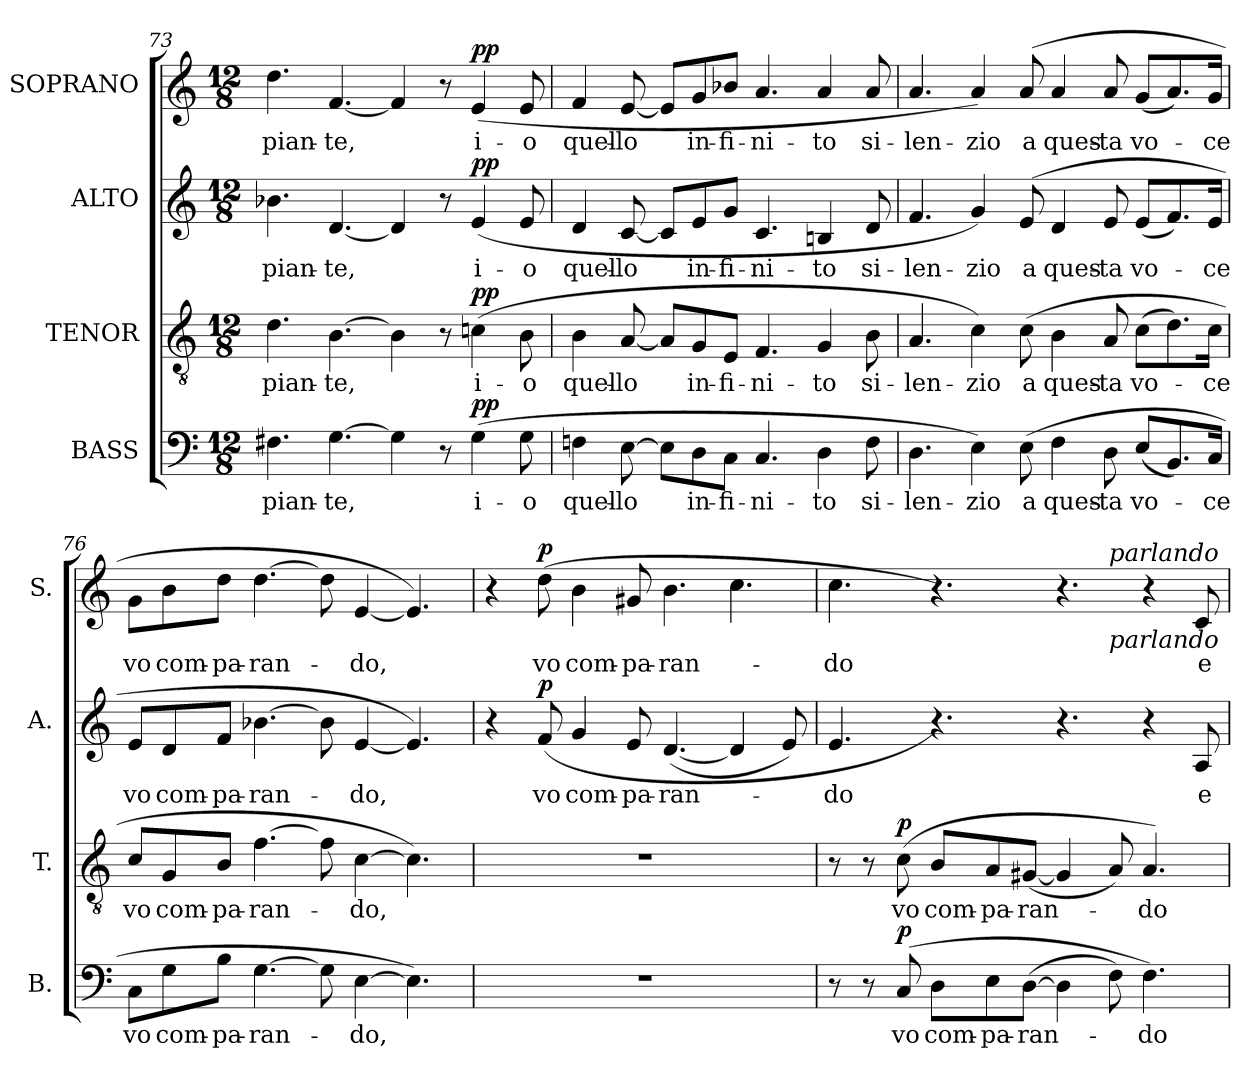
**kern	**text	**dynam	**kern	**text	**dynam	**kern	**text	**dynam	**kern	**text	**dynam
*part4	*part4	*part4	*part3	*part3	*part3	*part2	*part2	*part2	*part1	*part1	*part1
*staff4	*staff4	*staff4	*staff3	*staff3	*staff3	*staff2	*staff2	*staff2	*staff1	*staff1	*staff1
*I"BASS	*	*	*I"TENOR	*	*	*I"ALTO	*	*	*I"SOPRANO	*	*
*I'B.	*	*	*I'T.	*	*	*I'A.	*	*	*I'S.	*	*
*clefF4	*	*	*clefGv2	*	*	*clefG2	*	*	*clefG2	*	*
*	*	*	*ITrd7c12	*	*	*	*	*	*	*	*
*k[]	*	*	*k[]	*	*	*k[]	*	*	*k[]	*	*
*C:	*	*	*C:	*	*	*C:	*	*	*C:	*	*
*M12/8	*	*	*M12/8	*	*	*M12/8	*	*	*M12/8	*	*
=73	=73	=73	=73	=73	=73	=73	=73	=73	=73	=73	=73
!	!LO:LY:b:color=#000000	!	!	!	!	!	!	!	!	!	!
!	!	!	!	!LO:LY:b:color=#000000	!	!	!	!	!	!	!
!	!	!	!	!	!	!	!LO:LY:b:color=#000000	!	!	!	!
!	!	!	!	!	!	!	!	!	!	!LO:LY:b:color=#000000	!
4.F#Xi\	pian-	.	4.Di\	pian-	.	4.b-Xi\	pian-	.	4.ddi\	pian-	.
!	!LO:LY:b:color=#000000	!	!	!	!	!	!	!	!	!	!
!	!	!	!	!LO:LY:b:color=#000000	!	!	!	!	!	!	!
!	!	!	!	!	!	!	!LO:LY:b:color=#000000	!	!	!	!
!	!	!	!	!	!	!	!	!	!	!LO:LY:b:color=#000000	!
[>4.Gi\	-te,	.	[>4.BBi\	-te,	.	[<4.di/	-te,	.	[<4.fi/	-te,	.
4Gi\]	.	.	4BBi\]	.	.	4di/]	.	.	4fi/]	.	.
8r	.	.	8r	.	.	8r	.	.	8r	.	.
!	!LO:LY:b:color=#000000	!	!	!	!	!	!	!	!	!	!
!	!	!	!	!LO:LY:b:color=#000000	!	!	!	!	!	!	!
!	!	!	!	!	!	!	!LO:LY:b:color=#000000	!	!	!	!
!	!	!	!	!	!	!	!	!	!	!LO:LY:b:color=#000000	!
(4Gi\	i-	pp	(4Cni\	i-	pp	(4ei/	i-	pp	(4ei/	i-	pp
!	!LO:LY:b:color=#000000	!	!	!	!	!	!	!	!	!	!
!	!	!	!	!LO:LY:b:color=#000000	!	!	!	!	!	!	!
!	!	!	!	!	!	!	!LO:LY:b:color=#000000	!	!	!	!
!	!	!	!	!	!	!	!	!	!	!LO:LY:b:color=#000000	!
8Gi\	-o	.	8BBi\	-o	.	8ei/	-o	.	8ei/	-o	.
=74	=74	=74	=74	=74	=74	=74	=74	=74	=74	=74	=74
!	!LO:LY:b:color=#000000	!	!	!	!	!	!	!	!	!	!
!	!	!	!	!LO:LY:b:color=#000000	!	!	!	!	!	!	!
!	!	!	!	!	!	!	!LO:LY:b:color=#000000	!	!	!	!
!	!	!	!	!	!	!	!	!	!	!LO:LY:b:color=#000000	!
4Fni\	quel-	.	4BBi\	quel-	.	4di/	quel-	.	4fi/	quel-	.
!	!LO:LY:b:color=#000000	!	!	!	!	!	!	!	!	!	!
!	!	!	!	!LO:LY:b:color=#000000	!	!	!	!	!	!	!
!	!	!	!	!	!	!	!LO:LY:b:color=#000000	!	!	!	!
!	!	!	!	!	!	!	!	!	!	!LO:LY:b:color=#000000	!
[>8Ei\	-lo	.	[<8AAi/	-lo	.	[<8ci/	-lo	.	[<8ei/	-lo	.
8Ei\L]	.	.	8AAi/L]	.	.	8ci/L]	.	.	8ei/L]	.	.
!	!LO:LY:b:color=#000000	!	!	!	!	!	!	!	!	!	!
!	!	!	!	!LO:LY:b:color=#000000	!	!	!	!	!	!	!
!	!	!	!	!	!	!	!LO:LY:b:color=#000000	!	!	!	!
!	!	!	!	!	!	!	!	!	!	!LO:LY:b:color=#000000	!
8Di\	in-	.	8GGi/	in-	.	8ei/	in-	.	8gi/	in-	.
!	!LO:LY:b:color=#000000	!	!	!	!	!	!	!	!	!	!
!	!	!	!	!LO:LY:b:color=#000000	!	!	!	!	!	!	!
!	!	!	!	!	!	!	!LO:LY:b:color=#000000	!	!	!	!
!	!	!	!	!	!	!	!	!	!	!LO:LY:b:color=#000000	!
8Ci\J	-fi-	.	8EEi/J	-fi-	.	8gi/J	-fi-	.	8b-Xi/J	-fi-	.
!	!LO:LY:b:color=#000000	!	!	!	!	!	!	!	!	!	!
!	!	!	!	!LO:LY:b:color=#000000	!	!	!	!	!	!	!
!	!	!	!	!	!	!	!LO:LY:b:color=#000000	!	!	!	!
!	!	!	!	!	!	!	!	!	!	!LO:LY:b:color=#000000	!
4.Ci/	-ni-	.	4.FFi/	-ni-	.	4.ci/	-ni-	.	4.ai/	-ni-	.
!	!LO:LY:b:color=#000000	!	!	!	!	!	!	!	!	!	!
!	!	!	!	!LO:LY:b:color=#000000	!	!	!	!	!	!	!
!	!	!	!	!	!	!	!LO:LY:b:color=#000000	!	!	!	!
!	!	!	!	!	!	!	!	!	!	!LO:LY:b:color=#000000	!
4Di\	-to	.	4GGi/	-to	.	4Bni/	-to	.	4ai/	-to	.
!	!LO:LY:b:color=#000000	!	!	!	!	!	!	!	!	!	!
!	!	!	!	!LO:LY:b:color=#000000	!	!	!	!	!	!	!
!	!	!	!	!	!	!	!LO:LY:b:color=#000000	!	!	!	!
!	!	!	!	!	!	!	!	!	!	!LO:LY:b:color=#000000	!
8Fi\	si-	.	8BBi\	si-	.	8di/	si-	.	8ai/	si-	.
!!LO:PB:g=z
=75	=75	=75	=75	=75	=75	=75	=75	=75	=75	=75	=75
!	!LO:LY:b:color=#000000	!	!	!	!	!	!	!	!	!	!
!	!	!	!	!LO:LY:b:color=#000000	!	!	!	!	!	!	!
!	!	!	!	!	!	!	!LO:LY:b:color=#000000	!	!	!	!
!	!	!	!	!	!	!	!	!	!	!LO:LY:b:color=#000000	!
4.Di\	-len-	.	4.AAi/	-len-	.	4.fi/	-len-	.	4.ai/	-len-	.
!	!LO:LY:b:color=#000000	!	!	!	!	!	!	!	!	!	!
!	!	!	!	!LO:LY:b:color=#000000	!	!	!	!	!	!	!
!	!	!	!	!	!	!	!LO:LY:b:color=#000000	!	!	!	!
!	!	!	!	!	!	!	!	!	!	!LO:LY:b:color=#000000	!
4Ei\)	-zio	.	4Ci\)	-zio	.	4gi/)	-zio	.	4ai/)	-zio	.
!	!LO:LY:b:color=#000000	!	!	!	!	!	!	!	!	!	!
!	!	!	!	!LO:LY:b:color=#000000	!	!	!	!	!	!	!
!	!	!	!	!	!	!	!LO:LY:b:color=#000000	!	!	!	!
!	!	!	!	!	!	!	!	!	!	!LO:LY:b:color=#000000	!
(8Ei\	a	.	(8Ci\	a	.	(8ei/	a	.	(8ai/	a	.
!	!LO:LY:b:color=#000000	!	!	!	!	!	!	!	!	!	!
!	!	!	!	!LO:LY:b:color=#000000	!	!	!	!	!	!	!
!	!	!	!	!	!	!	!LO:LY:b:color=#000000	!	!	!	!
!	!	!	!	!	!	!	!	!	!	!LO:LY:b:color=#000000	!
4Fi\	ques-	.	4BBi\	ques-	.	4di/	ques-	.	4ai/	ques-	.
!	!LO:LY:b:color=#000000	!	!	!	!	!	!	!	!	!	!
!	!	!	!	!LO:LY:b:color=#000000	!	!	!	!	!	!	!
!	!	!	!	!	!	!	!LO:LY:b:color=#000000	!	!	!	!
!	!	!	!	!	!	!	!	!	!	!LO:LY:b:color=#000000	!
8Di\	-ta	.	8AAi/	-ta	.	8ei/	-ta	.	8ai/	-ta	.
!	!LO:LY:b:color=#000000	!	!	!	!	!	!	!	!	!	!
!	!	!	!	!LO:LY:b:color=#000000	!	!	!	!	!	!	!
!	!	!	!	!	!	!	!LO:LY:b:color=#000000	!	!	!	!
!	!	!	!	!	!	!	!	!	!	!LO:LY:b:color=#000000	!
(8Ei/L	vo-	.	(8Ci\L	vo-	.	(8ei/L	vo-	.	(8gi/L	vo-	.
8.BBi/)	.	.	8.Di\)	.	.	8.fi/)	.	.	8.ai/)	.	.
!	!LO:LY:b:color=#000000	!	!	!	!	!	!	!	!	!	!
!	!	!	!	!LO:LY:b:color=#000000	!	!	!	!	!	!	!
!	!	!	!	!	!	!	!LO:LY:b:color=#000000	!	!	!	!
!	!	!	!	!	!	!	!	!	!	!LO:LY:b:color=#000000	!
16Ci/Jk	-ce	.	16Ci\Jk	-ce	.	16ei/Jk	-ce	.	16gi/Jk	-ce	.
=76	=76	=76	=76	=76	=76	=76	=76	=76	=76	=76	=76
!	!LO:LY:b:color=#000000	!	!	!	!	!	!	!	!	!	!
!	!	!	!	!LO:LY:b:color=#000000	!	!	!	!	!	!	!
!	!	!	!	!	!	!	!LO:LY:b:color=#000000	!	!	!	!
!	!	!	!	!	!	!	!	!	!	!LO:LY:b:color=#000000	!
8Ci\L	vo	.	8Ci/L	vo	.	8ei/L	vo	.	8gi\L	vo	.
!	!LO:LY:b:color=#000000	!	!	!	!	!	!	!	!	!	!
!	!	!	!	!LO:LY:b:color=#000000	!	!	!	!	!	!	!
!	!	!	!	!	!	!	!LO:LY:b:color=#000000	!	!	!	!
!	!	!	!	!	!	!	!	!	!	!LO:LY:b:color=#000000	!
8Gi\	com-	.	8GGi/	com-	.	8di/	com-	.	8bi\	com-	.
!	!LO:LY:b:color=#000000	!	!	!	!	!	!	!	!	!	!
!	!	!	!	!LO:LY:b:color=#000000	!	!	!	!	!	!	!
!	!	!	!	!	!	!	!LO:LY:b:color=#000000	!	!	!	!
!	!	!	!	!	!	!	!	!	!	!LO:LY:b:color=#000000	!
8Bi\J	-pa-	.	8BBi/J	-pa-	.	8fi/J	-pa-	.	8ddi\J	-pa-	.
!	!LO:LY:b:color=#000000	!	!	!	!	!	!	!	!	!	!
!	!	!	!	!LO:LY:b:color=#000000	!	!	!	!	!	!	!
!	!	!	!	!	!	!	!LO:LY:b:color=#000000	!	!	!	!
!	!	!	!	!	!	!	!	!	!	!LO:LY:b:color=#000000	!
[>4.Gi\	-ran-	.	[>4.Fi\	-ran-	.	[>4.b-Xi\	-ran-	.	[>4.ddi\	-ran-	.
8Gi\]	.	.	8Fi\]	.	.	8b-i\]	.	.	8ddi\]	.	.
!	!LO:LY:b:color=#000000	!	!	!	!	!	!	!	!	!	!
!	!	!	!	!LO:LY:b:color=#000000	!	!	!	!	!	!	!
!	!	!	!	!	!	!	!LO:LY:b:color=#000000	!	!	!	!
!	!	!	!	!	!	!	!	!	!	!LO:LY:b:color=#000000	!
[>4Ei\	-do,	.	[>4Ci\	-do,	.	[<4ei/	-do,	.	[<4ei/	-do,	.
4.Ei\])	.	.	4.Ci\])	.	.	4.ei/])	.	.	4.ei/])	.	.
=77	=77	=77	=77	=77	=77	=77	=77	=77	=77	=77	=77
!LO:N:vis=1	!	!	!LO:N:vis=1	!	!	!	!	!	!	!	!
1.r	.	.	1.r	.	.	4r	.	.	4r	.	.
!	!	!	!	!	!	!	!LO:LY:b:color=#000000	!	!	!	!
!	!	!	!	!	!	!	!	!	!	!LO:LY:b:color=#000000	!
.	.	.	.	.	.	(8fi/	vo	p	(8ddi\	vo	p
!	!	!	!	!	!	!	!LO:LY:b:color=#000000	!	!	!	!
!	!	!	!	!	!	!	!	!	!	!LO:LY:b:color=#000000	!
.	.	.	.	.	.	4gi/	com-	.	4bi\	com-	.
!	!	!	!	!	!	!	!LO:LY:b:color=#000000	!	!	!	!
!	!	!	!	!	!	!	!	!	!	!LO:LY:b:color=#000000	!
.	.	.	.	.	.	8ei/	-pa-	.	8g#Xi/	-pa-	.
!	!	!	!	!	!	!	!LO:LY:b:color=#000000	!	!	!	!
!	!	!	!	!	!	!	!	!	!	!LO:LY:b:color=#000000	!
.	.	.	.	.	.	([<4.di/	-ran-	.	4.bi\	-ran-	.
.	.	.	.	.	.	4di/]	.	.	4.cci\	.	.
.	.	.	.	.	.	8ei/)	.	.	.	.	.
=78	=78	=78	=78	=78	=78	=78	=78	=78	=78	=78	=78
!	!	!	!	!	!	!	!LO:LY:b:color=#000000	!	!	!	!
!	!	!	!	!	!	!	!	!	!	!LO:LY:b:color=#000000	!
*	*	*	*	*	*	*	*	*	*^	*	*
8r	.	.	8r	.	.	4.ei/	-do	.	4.cci\	1ryy	-do	.
8r	.	.	8r	.	.	.	.	.	.	.	.	.
!	!LO:LY:b:color=#000000	!	!	!	!	!	!	!	!	!	!	!
!	!	!	!	!LO:LY:b:color=#000000	!	!	!	!	!	!	!	!
(8Ci/	vo	p	(8Ci\	vo	p	.	.	.	.	.	.	.
!	!LO:LY:b:color=#000000	!	!	!	!	!	!	!	!	!	!	!
!	!	!	!	!LO:LY:b:color=#000000	!	!	!	!	!	!	!	!
8Di\L	com-	.	8BBi/L	com-	.	4.r)	.	.	4.r)	.	.	.
!	!LO:LY:b:color=#000000	!	!	!	!	!	!	!	!	!	!	!
!	!	!	!	!LO:LY:b:color=#000000	!	!	!	!	!	!	!	!
8Ei\	-pa-	.	8AAi/	-pa-	.	.	.	.	.	.	.	.
!	!LO:LY:b:color=#000000	!	!	!	!	!	!	!	!	!	!	!
!	!	!	!	!LO:LY:b:color=#000000	!	!	!	!	!	!	!	!
([>8Di\J	-ran-	.	([<8GG#Xi/J	-ran-	.	.	.	.	.	.	.	.
4Di\]	.	.	4GG#i/]	.	.	4.r	.	.	4.r	.	.	.
!	!	!	!	!	!	!	!	!	!	!LO:TX:b:i:t=parlando	!	!
!	!	!	!	!	!	!	!	!	!	!LO:TX:a:i:t=parlando	!	!
8Fi\)	.	.	8AAi/)	.	.	.	.	.	.	2ryy	.	.
!	!LO:LY:b:color=#000000	!	!	!	!	!	!	!	!	!	!	!
!	!	!	!	!LO:LY:b:color=#000000	!	!	!	!	!	!	!	!
4.Fi\)	-do	.	4.AAi/)	-do	.	4r	.	.	4r	.	.	.
!	!	!	!	!	!	!	!LO:LY:b:color=#000000	!	!	!	!	!
!	!	!	!	!	!	!	!	!	!	!	!LO:LY:b:color=#000000	!
.	.	.	.	.	.	8Ai/	e	.	8ci/	.	e	.
*	*	*	*	*	*	*	*	*	*v	*v	*	*
=	=	=	=	=	=	=	=	=	=	=	=
*-	*-	*-	*-	*-	*-	*-	*-	*-	*-	*-	*-
